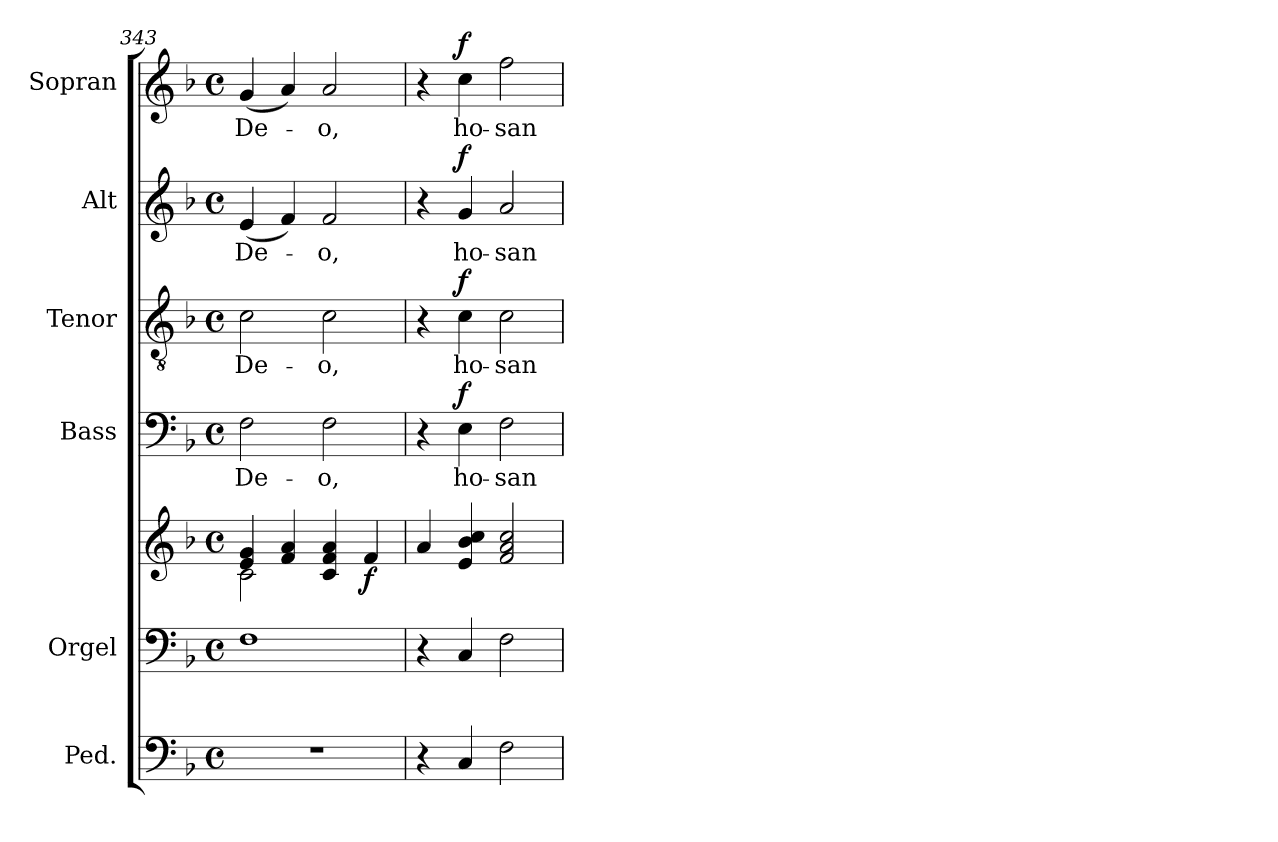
**kern	**kern	**kern	**dynam	**kern	**text	**dynam	**kern	**text	**dynam	**kern	**text	**dynam	**kern	**text	**dynam
*part6	*part5	*part5	*part5	*part4	*part4	*part4	*part3	*part3	*part3	*part2	*part2	*part2	*part1	*part1	*part1
*staff7	*staff6	*staff5	*staff5/6	*staff4	*staff4	*staff4	*staff3	*staff3	*staff3	*staff2	*staff2	*staff2	*staff1	*staff1	*staff1
*I"Ped.	*I"Orgel	*	*	*I"Bass	*	*	*I"Tenor	*	*	*I"Alt	*	*	*I"Sopran	*	*
*	*I'Org.	*	*	*I'B.	*	*	*I'T.	*	*	*I'A.	*	*	*I'S.	*	*
*clefF4	*clefF4	*clefG2	*	*clefF4	*	*	*clefGv2	*	*	*clefG2	*	*	*clefG2	*	*
*ITrd7c12	*	*	*	*	*	*	*	*	*	*	*	*	*	*	*
*k[b-]	*k[b-]	*k[b-]	*	*k[b-]	*	*	*k[b-]	*	*	*k[b-]	*	*	*k[b-]	*	*
*F:	*F:	*F:	*	*F:	*	*	*F:	*	*	*F:	*	*	*F:	*	*
*M4/4	*M4/4	*M4/4	*	*M4/4	*	*	*M4/4	*	*	*M4/4	*	*	*M4/4	*	*
*met(c)	*met(c)	*met(c)	*	*met(c)	*	*	*met(c)	*	*	*met(c)	*	*	*met(c)	*	*
=343	=343	=343	=343	=343	=343	=343	=343	=343	=343	=343	=343	=343	=343	=343	=343
*	*	*^	*	*	*	*	*	*	*	*	*	*	*	*	*
!	!	!	!	!	!	!LO:LY:b	!	!	!LO:LY:b	!	!	!LO:LY:b	!	!	!LO:LY:b	!
1r	1F	4e/ 4g/	2c\	.	2F\	De-	.	2c\	De-	.	(<4e/	De-	.	(<4g/	De-	.
.	.	4f/ 4a/	.	.	.	.	.	.	.	.	4f/)	.	.	4a/)	.	.
!	!	!	!	!	!	!LO:LY:b	!	!	!LO:LY:b	!	!	!LO:LY:b	!	!	!LO:LY:b	!
.	.	4c/ 4f/ 4a/	2ryy	.	2F\	-o,	.	2c\	-o,	.	2f/	-o,	.	2a/	-o,	.
!	!	!	!	!LO:DY:b	!	!	!	!	!	!	!	!	!	!	!	!
.	.	4f/	.	f	.	.	.	.	.	.	.	.	.	.	.	.
*	*	*v	*v	*	*	*	*	*	*	*	*	*	*	*	*	*
=344	=344	=344	=344	=344	=344	=344	=344	=344	=344	=344	=344	=344	=344	=344	=344
4r	4r	4a/	.	4r	.	.	4r	.	.	4r	.	.	4r	.	.
!	!	!	!	!	!LO:LY:b	!LO:DY:a	!	!LO:LY:b	!LO:DY:a	!	!LO:LY:b	!LO:DY:a	!	!LO:LY:b	!LO:DY:a
4CC/	4C/	4e/ 4b-/ 4cc/	.	4E\	ho-	f	4c\	ho-	f	4g/	ho-	f	4cc\	ho-	f
!	!	!	!	!	!LO:LY:b	!	!	!LO:LY:b	!	!	!LO:LY:b	!	!	!LO:LY:b	!
2FF\	2F\	2f/ 2a/ 2cc/	.	2F\	-san-	.	2c\	-san-	.	2a/	-san-	.	2ff\	-san-	.
=	=	=	=	=	=	=	=	=	=	=	=	=	=	=	=
*-	*-	*-	*-	*-	*-	*-	*-	*-	*-	*-	*-	*-	*-	*-	*-
